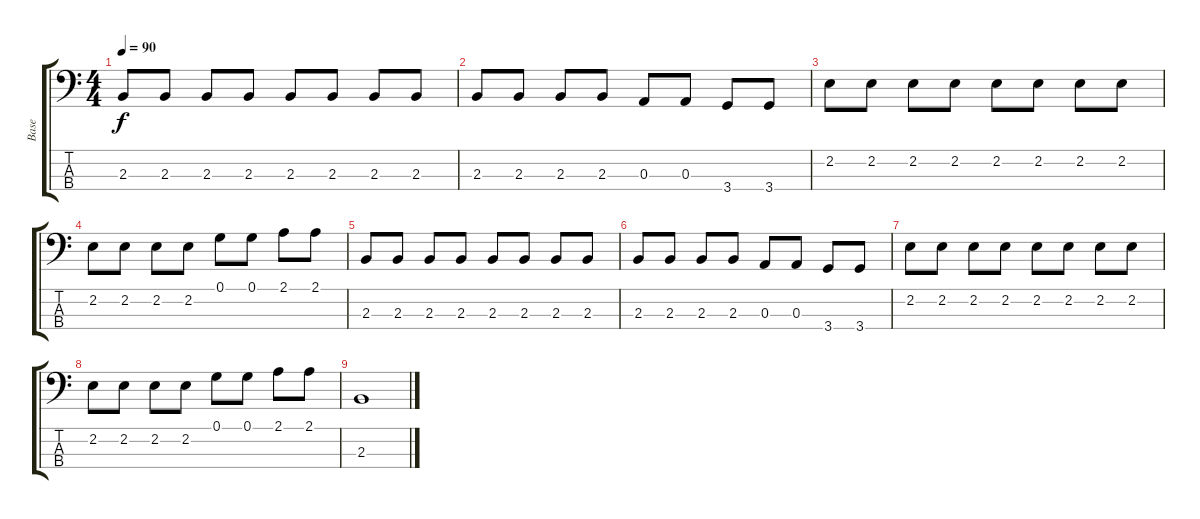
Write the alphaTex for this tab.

\track ("Base" "Base") {instrument electricbassfinger}
\staff {score tabs}
\tuning (G2 D2 A1 E1) {hide}
\ts (4 4)
\tempo 90
\clef f4
\ks c
2.3.8{dy f} 2.3.8 2.3.8 2.3.8 2.3.8 2.3.8 2.3.8 2.3.8 |
2.3.8 2.3.8 2.3.8 2.3.8 0.3.8 0.3.8 3.4.8 3.4.8 |
2.2.8 2.2.8 2.2.8 2.2.8 2.2.8 2.2.8 2.2.8 2.2.8 |
2.2.8 2.2.8 2.2.8 2.2.8 0.1.8 0.1.8 2.1.8 2.1.8 |
2.3.8 2.3.8 2.3.8 2.3.8 2.3.8 2.3.8 2.3.8 2.3.8 |
2.3.8 2.3.8 2.3.8 2.3.8 0.3.8 0.3.8 3.4.8 3.4.8 |
2.2.8 2.2.8 2.2.8 2.2.8 2.2.8 2.2.8 2.2.8 2.2.8 |
2.2.8 2.2.8 2.2.8 2.2.8 0.1.8 0.1.8 2.1.8 2.1.8 |
2.3.1
